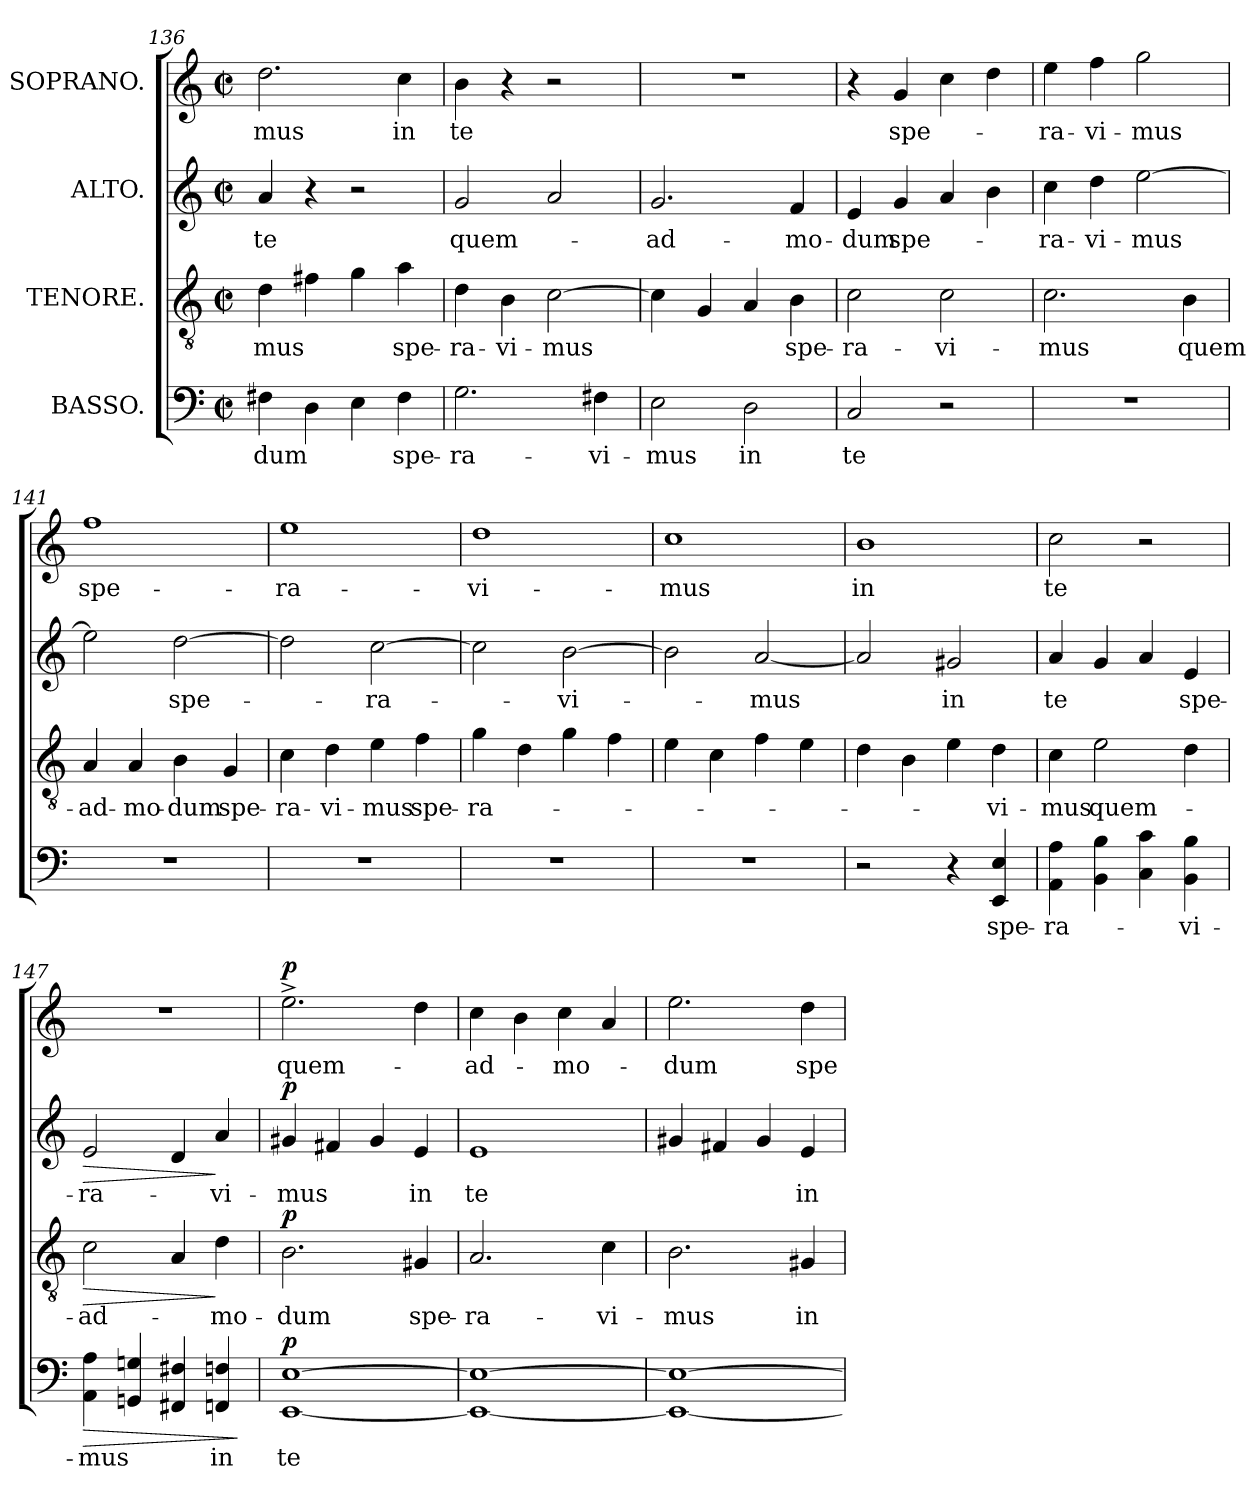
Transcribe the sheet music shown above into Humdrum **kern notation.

**kern	**text	**dynam	**kern	**text	**dynam	**kern	**text	**dynam	**kern	**text	**dynam
*part4	*part4	*part4	*part3	*part3	*part3	*part2	*part2	*part2	*part1	*part1	*part1
*staff4	*staff4	*staff4	*staff3	*staff3	*staff3	*staff2	*staff2	*staff2	*staff1	*staff1	*staff1
*I"BASSO.	*	*	*I"TENORE.	*	*	*I"ALTO.	*	*	*I"SOPRANO.	*	*
*clefF4	*	*	*clefGv2	*	*	*clefG2	*	*	*clefG2	*	*
*k[]	*	*	*k[]	*	*	*k[]	*	*	*k[]	*	*
*M2/2	*	*	*M2/2	*	*	*M2/2	*	*	*M2/2	*	*
*met(c|)	*	*	*met(c|)	*	*	*met(c|)	*	*	*met(c|)	*	*
=136	=136	=136	=136	=136	=136	=136	=136	=136	=136	=136	=136
!	!LO:LY:b	!	!	!LO:LY:b	!	!	!LO:LY:b	!	!	!LO:LY:b	!
4F#X\	-dum	.	4d\	-mus	.	4a/	te	.	2.dd\	-mus	.
4D\	.	.	4f#X\	.	.	4r	.	.	.	.	.
4E\	.	.	4g\	.	.	2r	.	.	.	.	.
!	!LO:LY:b	!	!	!LO:LY:b	!	!	!	!	!	!LO:LY:b	!
4F#\	spe-	.	4a\	spe-	.	.	.	.	4cc\	in	.
=137	=137	=137	=137	=137	=137	=137	=137	=137	=137	=137	=137
!	!LO:LY:b	!	!	!LO:LY:b	!	!	!LO:LY:b	!	!	!LO:LY:b	!
2.G\	-ra-	.	4d\	-ra-	.	2g/	quem-	.	4b\	te	.
!	!	!	!	!LO:LY:b	!	!	!	!	!	!	!
.	.	.	4B\	-vi-	.	.	.	.	4r	.	.
!	!	!	!	!LO:LY:b	!	!	!	!	!	!	!
.	.	.	[2c\	-mus	.	2a/	.	.	2r	.	.
!	!LO:LY:b	!	!	!	!	!	!	!	!	!	!
4F#X\	-vi-	.	.	.	.	.	.	.	.	.	.
=138	=138	=138	=138	=138	=138	=138	=138	=138	=138	=138	=138
!	!LO:LY:b	!	!	!	!	!	!LO:LY:b	!	!	!	!
2E\	-mus	.	4c\]	.	.	2.g/	-ad-	.	1r	.	.
.	.	.	4G/	.	.	.	.	.	.	.	.
!	!LO:LY:b	!	!	!	!	!	!	!	!	!	!
2D\	in	.	4A/	.	.	.	.	.	.	.	.
!	!	!	!	!LO:LY:b	!	!	!LO:LY:b	!	!	!	!
.	.	.	4B\	spe-	.	4f/	-mo-	.	.	.	.
=139	=139	=139	=139	=139	=139	=139	=139	=139	=139	=139	=139
!	!LO:LY:b	!	!	!LO:LY:b	!	!	!LO:LY:b	!	!	!	!
2C/	te	.	2c\	-ra-	.	4e/	-dum	.	4r	.	.
!	!	!	!	!	!	!	!LO:LY:b	!	!	!LO:LY:b	!
.	.	.	.	.	.	4g/	spe-	.	4g/	spe-	.
!	!	!	!	!LO:LY:b	!	!	!	!	!	!	!
2r	.	.	2c\	-vi-	.	4a/	.	.	4cc\	.	.
.	.	.	.	.	.	4b\	.	.	4dd\	.	.
=140	=140	=140	=140	=140	=140	=140	=140	=140	=140	=140	=140
!	!	!	!	!LO:LY:b	!	!	!LO:LY:b	!	!	!LO:LY:b	!
1r	.	.	2.c\	-mus	.	4cc\	-ra-	.	4ee\	-ra-	.
!	!	!	!	!	!	!	!LO:LY:b	!	!	!LO:LY:b	!
.	.	.	.	.	.	4dd\	-vi-	.	4ff\	-vi-	.
!	!	!	!	!	!	!	!LO:LY:b	!	!	!LO:LY:b	!
.	.	.	.	.	.	[2ee\	-mus	.	2gg\	-mus	.
!	!	!	!	!LO:LY:b	!	!	!	!	!	!	!
.	.	.	4B\	quem-	.	.	.	.	.	.	.
!!LO:LB:g=z
=141	=141	=141	=141	=141	=141	=141	=141	=141	=141	=141	=141
!	!	!	!	!LO:LY:b	!	!	!	!	!	!LO:LY:b	!
1r	.	.	4A/	-ad-	.	2ee\]	.	.	1ff	spe-	.
!	!	!	!	!LO:LY:b	!	!	!	!	!	!	!
.	.	.	4A/	-mo-	.	.	.	.	.	.	.
!	!	!	!	!LO:LY:b	!	!	!LO:LY:b	!	!	!	!
.	.	.	4B\	-dum	.	[2dd\	spe-	.	.	.	.
!	!	!	!	!LO:LY:b	!	!	!	!	!	!	!
.	.	.	4G/	spe-	.	.	.	.	.	.	.
=142	=142	=142	=142	=142	=142	=142	=142	=142	=142	=142	=142
!	!	!	!	!LO:LY:b	!	!	!	!	!	!LO:LY:b	!
1r	.	.	4c\	-ra-	.	2dd\]	.	.	1ee	-ra-	.
!	!	!	!	!LO:LY:b	!	!	!	!	!	!	!
.	.	.	4d\	vi-	.	.	.	.	.	.	.
!	!	!	!	!LO:LY:b	!	!	!LO:LY:b	!	!	!	!
.	.	.	4e\	-mus	.	[2cc\	-ra-	.	.	.	.
!	!	!	!	!LO:LY:b	!	!	!	!	!	!	!
.	.	.	4f\	spe-	.	.	.	.	.	.	.
=143	=143	=143	=143	=143	=143	=143	=143	=143	=143	=143	=143
!	!	!	!	!LO:LY:b	!	!	!	!	!	!LO:LY:b	!
1r	.	.	4g\	-ra-	.	2cc\]	.	.	1dd	-vi-	.
.	.	.	4d\	.	.	.	.	.	.	.	.
!	!	!	!	!	!	!	!LO:LY:b	!	!	!	!
.	.	.	4g\	.	.	[2b\	-vi-	.	.	.	.
.	.	.	4f\	.	.	.	.	.	.	.	.
=144	=144	=144	=144	=144	=144	=144	=144	=144	=144	=144	=144
!	!	!	!	!	!	!	!	!	!	!LO:LY:b	!
1r	.	.	4e\	.	.	2b\]	.	.	1cc	-mus	.
.	.	.	4c\	.	.	.	.	.	.	.	.
!	!	!	!	!	!	!	!LO:LY:b	!	!	!	!
.	.	.	4f\	.	.	[2a/	-mus	.	.	.	.
.	.	.	4e\	.	.	.	.	.	.	.	.
=145	=145	=145	=145	=145	=145	=145	=145	=145	=145	=145	=145
!	!	!	!	!	!	!	!	!	!	!LO:LY:b	!
2r	.	.	4d\	.	.	2a/]	.	.	1b	in	.
.	.	.	4B\	.	.	.	.	.	.	.	.
!	!	!	!	!	!	!	!LO:LY:b	!	!	!	!
4r	.	.	4e\	.	.	2g#X/	in	.	.	.	.
!	!LO:LY:b	!	!	!LO:LY:b	!	!	!	!	!	!	!
4EE/ 4E/	spe-	.	4d\	-vi-	.	.	.	.	.	.	.
=146	=146	=146	=146	=146	=146	=146	=146	=146	=146	=146	=146
!	!LO:LY:b	!	!	!LO:LY:b	!	!	!LO:LY:b	!	!	!LO:LY:b	!
4AA\ 4A\	-ra-	.	4c\	-mus	.	4a/	te	.	2cc\	te	.
!	!	!	!	!LO:LY:b	!	!	!	!	!	!	!
4BB\ 4B\	.	.	2e\	quem-	.	4g/	.	.	.	.	.
4C\ 4c\	.	.	.	.	.	4a/	.	.	2r	.	.
!	!LO:LY:b	!	!	!	!	!	!LO:LY:b	!	!	!	!
4BB\ 4B\	-vi-	.	4d\	.	.	4e/	spe-	.	.	.	.
!!LO:LB:g=z
=147	=147	=147	=147	=147	=147	=147	=147	=147	=147	=147	=147
!	!LO:LY:b	!LO:HP:b	!	!LO:LY:b	!LO:HP:b	!	!LO:LY:b	!LO:HP:b	!	!	!
4AA\ 4A\	-mus	>	2c\	-ad-	>	2e/	-ra-	>	1r	.	.
4GGn/ 4Gn/	.	.	.	.	.	.	.	.	.	.	.
4FF#X/ 4F#X/	.	.	4A/	.	.	4d/	.	.	.	.	.
!	!LO:LY:b	!	!	!LO:LY:b	!	!	!LO:LY:b	!	!	!	!
4FFn/ 4Fn/	in	.	4d\	-mo-	]	4a/	-vi-	]	.	.	.
.	.	]	.	.	.	.	.	.	.	.	.
=148	=148	=148	=148	=148	=148	=148	=148	=148	=148	=148	=148
*^	*	*	*	*	*	*	*	*	*	*	*
!	!	!LO:LY:b	!LO:DY:a	!	!LO:LY:b	!LO:DY:a	!	!LO:LY:b	!LO:DY:a	!	!LO:LY:b	!LO:DY:a
[1E	[1EE	te	p	2.B\	-dum	p	4g#X/	-mus	p	2.ee^\	quem-	p
.	.	.	.	.	.	.	4f#X/	.	.	.	.	.
.	.	.	.	.	.	.	4g#/	.	.	.	.	.
!	!	!	!	!	!LO:LY:b	!	!	!LO:LY:b	!	!	!	!
.	.	.	.	4G#X/	spe-	.	4e/	in	.	4dd\	.	.
=149	=149	=149	=149	=149	=149	=149	=149	=149	=149	=149	=149	=149
!	!	!	!	!	!LO:LY:b	!	!	!LO:LY:b	!	!	!LO:LY:b	!
1E_	1EE_	.	.	2.A/	-ra-	.	1e	te	.	4cc\	-ad-	.
.	.	.	.	.	.	.	.	.	.	4b\	.	.
!	!	!	!	!	!	!	!	!	!	!	!LO:LY:b	!
.	.	.	.	.	.	.	.	.	.	4cc\	-mo-	.
!	!	!	!	!	!LO:LY:b	!	!	!	!	!	!	!
.	.	.	.	4c\	-vi-	.	.	.	.	4a/	.	.
=150	=150	=150	=150	=150	=150	=150	=150	=150	=150	=150	=150	=150
!	!	!	!	!	!LO:LY:b	!	!	!	!	!	!LO:LY:b	!
1E_	1EE_	.	.	2.B\	-mus	.	4g#X/	.	.	2.ee\	-dum	.
.	.	.	.	.	.	.	4f#X/	.	.	.	.	.
.	.	.	.	.	.	.	4g#/	.	.	.	.	.
!	!	!	!	!	!LO:LY:b	!	!	!LO:LY:b	!	!	!LO:LY:b	!
.	.	.	.	4G#X/	in	.	4e/	in	.	4dd\	spe-	.
*v	*v	*	*	*	*	*	*	*	*	*	*	*
=	=	=	=	=	=	=	=	=	=	=	=
*-	*-	*-	*-	*-	*-	*-	*-	*-	*-	*-	*-
